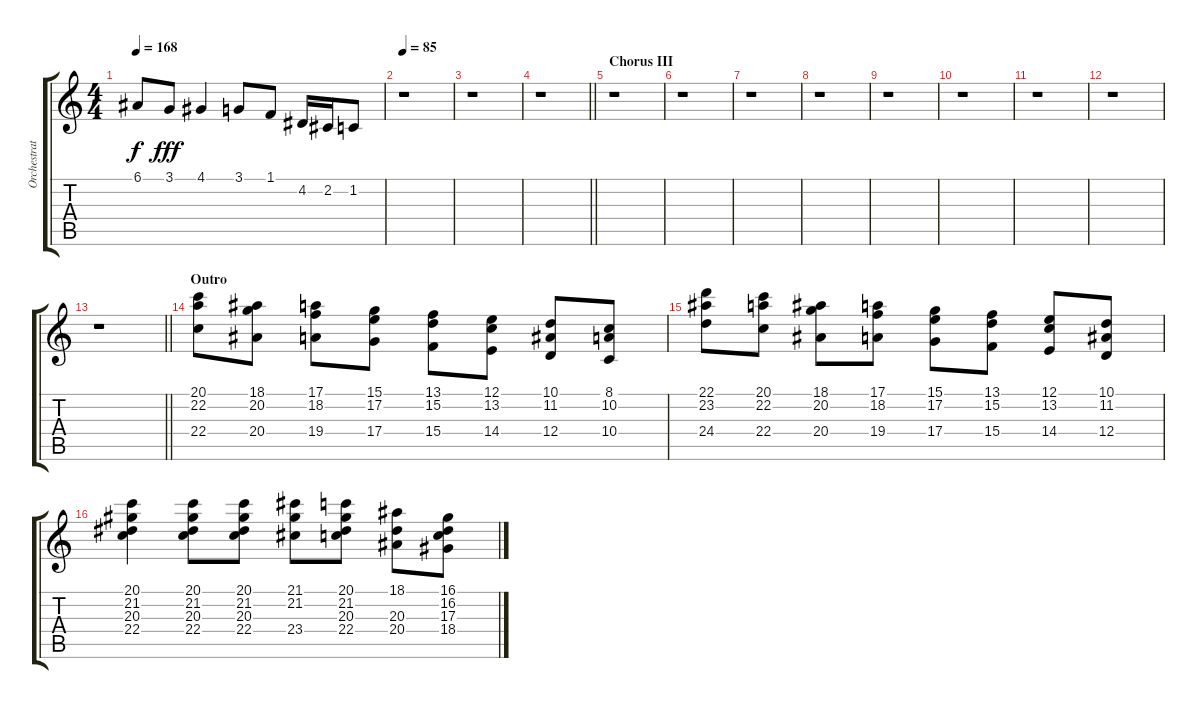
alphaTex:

\track ("Orchestration II" "Orchestrat") {instrument trombone}
\staff {score tabs}
\tuning (E4 B3 G3 D3 A2 E2) {hide}
\ts (4 4)
\tempo 168
\clef g2
\ks c
6.1{t}.8{dy f} 3.1.8{dy fff} 4.1.4 3.1.8 1.1.8 4.2.16 2.2.16 1.2.8 |
\tempo 85
r.1 |
r.1 |
\barLineRight lightlight
r.1 |
\section ("" "Chorus III")
r.1 |
r.1 |
r.1 |
r.1 |
r.1 |
r.1 |
r.1 |
r.1 |
\barLineRight lightlight
r.1 |
\section ("" "Outro")
(20.1 22.2 22.4).8 (18.1 20.2 20.4).8 (17.1 18.2 19.4).8 (15.1 17.2 17.4).8 (13.1 15.2 15.4).8 (12.1 13.2 14.4).8 (10.1 11.2 12.4).8 (8.1 10.2 10.4).8 |
(22.1 23.2 24.4).8 (20.1 22.2 22.4).8 (18.1 20.2 20.4).8 (17.1 18.2 19.4).8 (15.1 17.2 17.4).8 (13.1 15.2 15.4).8 (12.1 13.2 14.4).8 (10.1 11.2 12.4).8 |
(20.1 21.2 20.3 22.4).4 (20.1 21.2 20.3 22.4).8 (20.1 21.2 20.3 22.4).8 (21.1 21.2 23.4).8 (20.1 21.2 20.3 22.4).8 (18.1 20.3 20.4).8 (16.1 16.2 17.3 18.4).8
